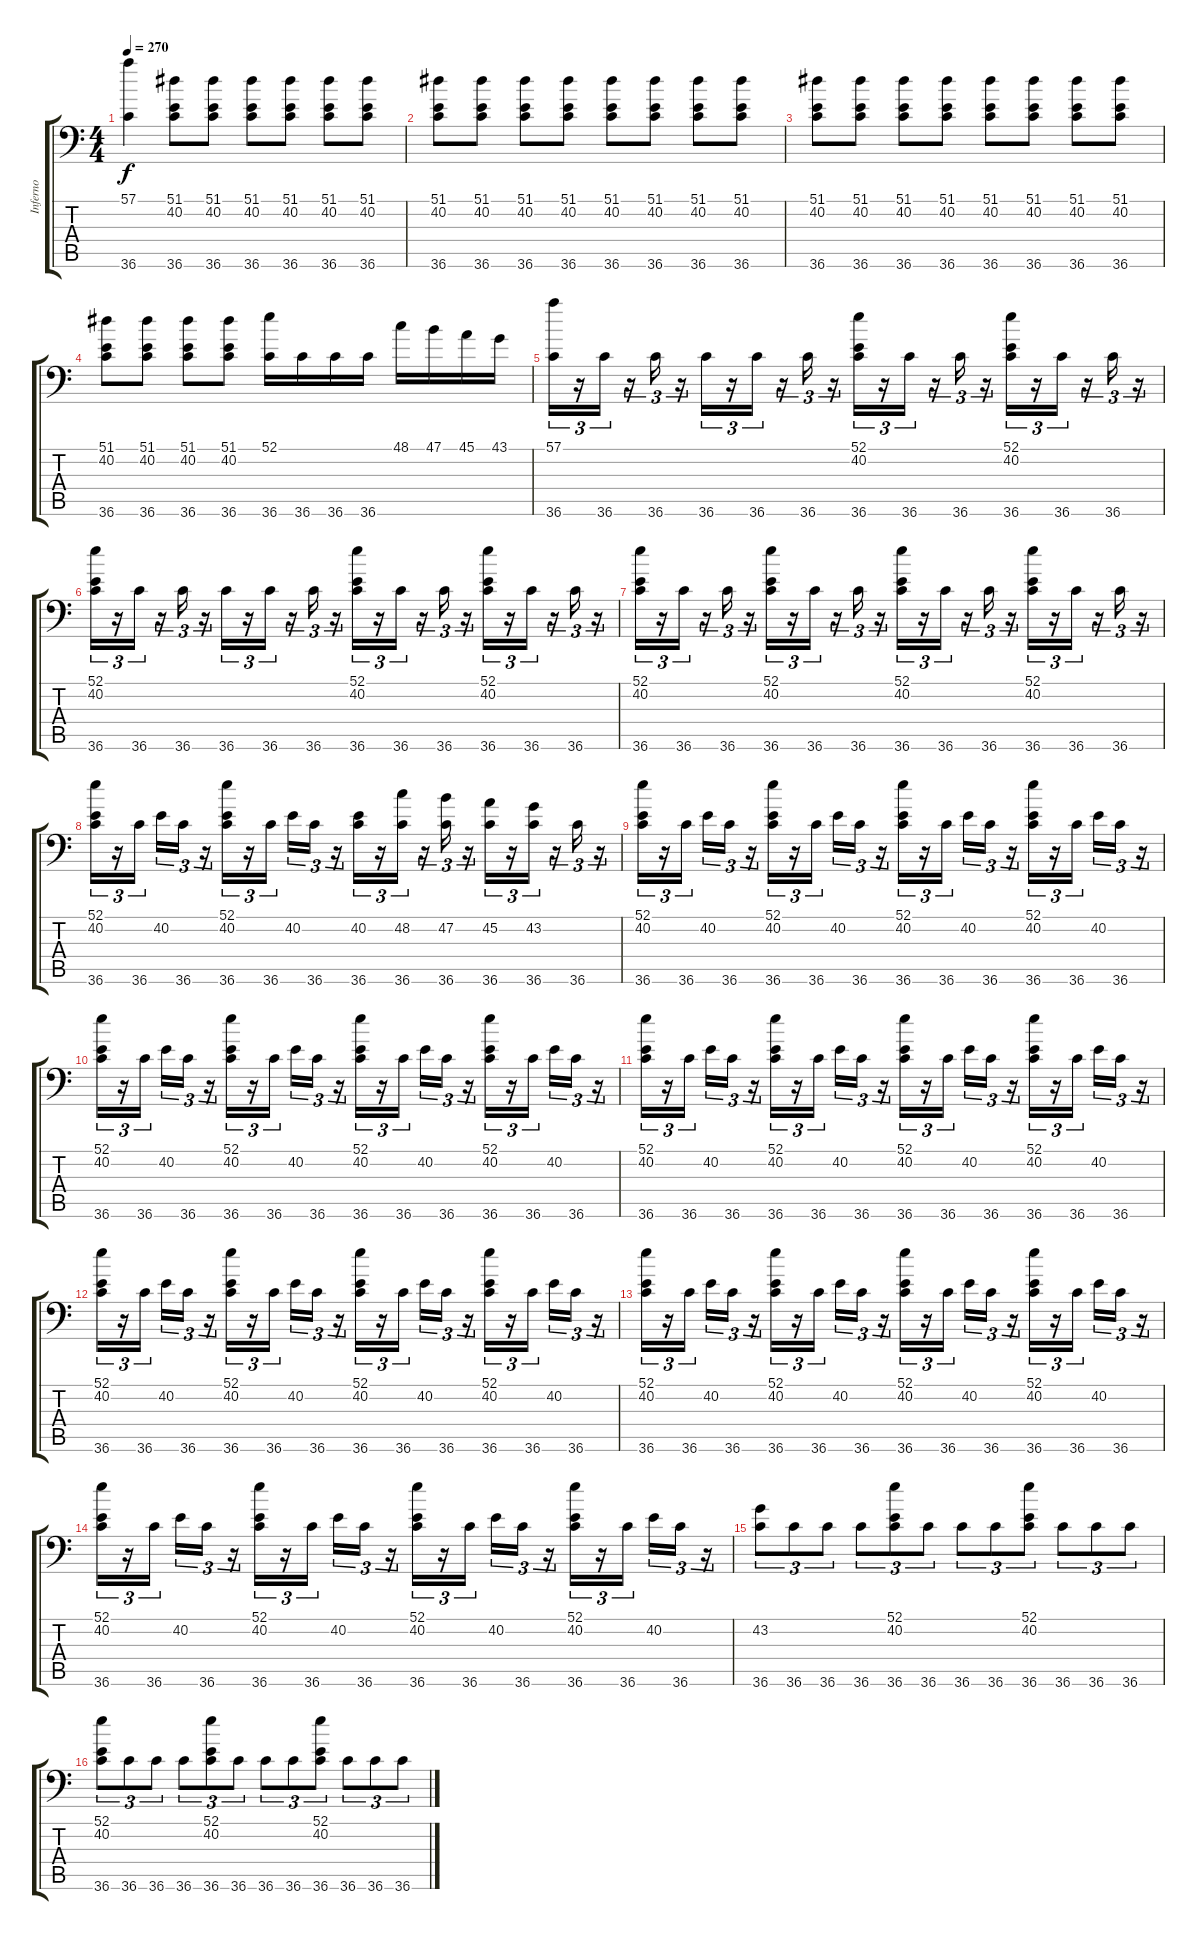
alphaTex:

\track ("Inferno" "Inferno") {instrument acousticgrandpiano}
\staff {score tabs}
\tuning (C-1 C-1 C-1 C-1 C-1 C-1) {hide}
\ts (4 4)
\tempo 270
\clef f4
\ks c
(57.1 36.6).4{dy f} (51.1 40.2 36.6).8 (51.1 40.2 36.6).8 (51.1 40.2 36.6).8 (51.1 40.2 36.6).8 (51.1 40.2 36.6).8 (51.1 40.2 36.6).8 |
(51.1 40.2 36.6).8 (51.1 40.2 36.6).8 (51.1 40.2 36.6).8 (51.1 40.2 36.6).8 (51.1 40.2 36.6).8 (51.1 40.2 36.6).8 (51.1 40.2 36.6).8 (51.1 40.2 36.6).8 |
(51.1 40.2 36.6).8 (51.1 40.2 36.6).8 (51.1 40.2 36.6).8 (51.1 40.2 36.6).8 (51.1 40.2 36.6).8 (51.1 40.2 36.6).8 (51.1 40.2 36.6).8 (51.1 40.2 36.6).8 |
(51.1 40.2 36.6).8 (51.1 40.2 36.6).8 (51.1 40.2 36.6).8 (51.1 40.2 36.6).8 (52.1 36.6).16 36.6.16 36.6.16 36.6.16 48.1.16 47.1.16 45.1.16 43.1.16 |
(57.1 36.6).16{tu (3 2)} r.16{tu (3 2)} 36.6.16{tu (3 2)} r.16{tu (3 2)} 36.6.16{tu (3 2)} r.16{tu (3 2)} 36.6.16{tu (3 2)} r.16{tu (3 2)} 36.6.16{tu (3 2)} r.16{tu (3 2)} 36.6.16{tu (3 2)} r.16{tu (3 2)} (52.1 40.2 36.6).16{tu (3 2)} r.16{tu (3 2)} 36.6.16{tu (3 2)} r.16{tu (3 2)} 36.6.16{tu (3 2)} r.16{tu (3 2)} (52.1 40.2 36.6).16{tu (3 2)} r.16{tu (3 2)} 36.6.16{tu (3 2)} r.16{tu (3 2)} 36.6.16{tu (3 2)} r.16{tu (3 2)} |
(52.1 40.2 36.6).16{tu (3 2)} r.16{tu (3 2)} 36.6.16{tu (3 2)} r.16{tu (3 2)} 36.6.16{tu (3 2)} r.16{tu (3 2)} 36.6.16{tu (3 2)} r.16{tu (3 2)} 36.6.16{tu (3 2)} r.16{tu (3 2)} 36.6.16{tu (3 2)} r.16{tu (3 2)} (52.1 40.2 36.6).16{tu (3 2)} r.16{tu (3 2)} 36.6.16{tu (3 2)} r.16{tu (3 2)} 36.6.16{tu (3 2)} r.16{tu (3 2)} (52.1 40.2 36.6).16{tu (3 2)} r.16{tu (3 2)} 36.6.16{tu (3 2)} r.16{tu (3 2)} 36.6.16{tu (3 2)} r.16{tu (3 2)} |
(52.1 40.2 36.6).16{tu (3 2)} r.16{tu (3 2)} 36.6.16{tu (3 2)} r.16{tu (3 2)} 36.6.16{tu (3 2)} r.16{tu (3 2)} (52.1 40.2 36.6).16{tu (3 2)} r.16{tu (3 2)} 36.6.16{tu (3 2)} r.16{tu (3 2)} 36.6.16{tu (3 2)} r.16{tu (3 2)} (52.1 40.2 36.6).16{tu (3 2)} r.16{tu (3 2)} 36.6.16{tu (3 2)} r.16{tu (3 2)} 36.6.16{tu (3 2)} r.16{tu (3 2)} (52.1 40.2 36.6).16{tu (3 2)} r.16{tu (3 2)} 36.6.16{tu (3 2)} r.16{tu (3 2)} 36.6.16{tu (3 2)} r.16{tu (3 2)} |
(52.1 40.2 36.6).16{tu (3 2)} r.16{tu (3 2)} 36.6.16{tu (3 2)} 40.2.16{tu (3 2)} 36.6.16{tu (3 2)} r.16{tu (3 2)} (52.1 40.2 36.6).16{tu (3 2)} r.16{tu (3 2)} 36.6.16{tu (3 2)} 40.2.16{tu (3 2)} 36.6.16{tu (3 2)} r.16{tu (3 2)} (40.2 36.6).16{tu (3 2)} r.16{tu (3 2)} (48.2 36.6).16{tu (3 2)} r.16{tu (3 2)} (47.2 36.6).16{tu (3 2)} r.16{tu (3 2)} (45.2 36.6).16{tu (3 2)} r.16{tu (3 2)} (43.2 36.6).16{tu (3 2)} r.16{tu (3 2)} 36.6.16{tu (3 2)} r.16{tu (3 2)} |
(52.1 40.2 36.6).16{tu (3 2)} r.16{tu (3 2)} 36.6.16{tu (3 2)} 40.2.16{tu (3 2)} 36.6.16{tu (3 2)} r.16{tu (3 2)} (52.1 40.2 36.6).16{tu (3 2)} r.16{tu (3 2)} 36.6.16{tu (3 2)} 40.2.16{tu (3 2)} 36.6.16{tu (3 2)} r.16{tu (3 2)} (52.1 40.2 36.6).16{tu (3 2)} r.16{tu (3 2)} 36.6.16{tu (3 2)} 40.2.16{tu (3 2)} 36.6.16{tu (3 2)} r.16{tu (3 2)} (52.1 40.2 36.6).16{tu (3 2)} r.16{tu (3 2)} 36.6.16{tu (3 2)} 40.2.16{tu (3 2)} 36.6.16{tu (3 2)} r.16{tu (3 2)} |
(52.1 40.2 36.6).16{tu (3 2)} r.16{tu (3 2)} 36.6.16{tu (3 2)} 40.2.16{tu (3 2)} 36.6.16{tu (3 2)} r.16{tu (3 2)} (52.1 40.2 36.6).16{tu (3 2)} r.16{tu (3 2)} 36.6.16{tu (3 2)} 40.2.16{tu (3 2)} 36.6.16{tu (3 2)} r.16{tu (3 2)} (52.1 40.2 36.6).16{tu (3 2)} r.16{tu (3 2)} 36.6.16{tu (3 2)} 40.2.16{tu (3 2)} 36.6.16{tu (3 2)} r.16{tu (3 2)} (52.1 40.2 36.6).16{tu (3 2)} r.16{tu (3 2)} 36.6.16{tu (3 2)} 40.2.16{tu (3 2)} 36.6.16{tu (3 2)} r.16{tu (3 2)} |
(52.1 40.2 36.6).16{tu (3 2)} r.16{tu (3 2)} 36.6.16{tu (3 2)} 40.2.16{tu (3 2)} 36.6.16{tu (3 2)} r.16{tu (3 2)} (52.1 40.2 36.6).16{tu (3 2)} r.16{tu (3 2)} 36.6.16{tu (3 2)} 40.2.16{tu (3 2)} 36.6.16{tu (3 2)} r.16{tu (3 2)} (52.1 40.2 36.6).16{tu (3 2)} r.16{tu (3 2)} 36.6.16{tu (3 2)} 40.2.16{tu (3 2)} 36.6.16{tu (3 2)} r.16{tu (3 2)} (52.1 40.2 36.6).16{tu (3 2)} r.16{tu (3 2)} 36.6.16{tu (3 2)} 40.2.16{tu (3 2)} 36.6.16{tu (3 2)} r.16{tu (3 2)} |
(52.1 40.2 36.6).16{tu (3 2)} r.16{tu (3 2)} 36.6.16{tu (3 2)} 40.2.16{tu (3 2)} 36.6.16{tu (3 2)} r.16{tu (3 2)} (52.1 40.2 36.6).16{tu (3 2)} r.16{tu (3 2)} 36.6.16{tu (3 2)} 40.2.16{tu (3 2)} 36.6.16{tu (3 2)} r.16{tu (3 2)} (52.1 40.2 36.6).16{tu (3 2)} r.16{tu (3 2)} 36.6.16{tu (3 2)} 40.2.16{tu (3 2)} 36.6.16{tu (3 2)} r.16{tu (3 2)} (52.1 40.2 36.6).16{tu (3 2)} r.16{tu (3 2)} 36.6.16{tu (3 2)} 40.2.16{tu (3 2)} 36.6.16{tu (3 2)} r.16{tu (3 2)} |
(52.1 40.2 36.6).16{tu (3 2)} r.16{tu (3 2)} 36.6.16{tu (3 2)} 40.2.16{tu (3 2)} 36.6.16{tu (3 2)} r.16{tu (3 2)} (52.1 40.2 36.6).16{tu (3 2)} r.16{tu (3 2)} 36.6.16{tu (3 2)} 40.2.16{tu (3 2)} 36.6.16{tu (3 2)} r.16{tu (3 2)} (52.1 40.2 36.6).16{tu (3 2)} r.16{tu (3 2)} 36.6.16{tu (3 2)} 40.2.16{tu (3 2)} 36.6.16{tu (3 2)} r.16{tu (3 2)} (52.1 40.2 36.6).16{tu (3 2)} r.16{tu (3 2)} 36.6.16{tu (3 2)} 40.2.16{tu (3 2)} 36.6.16{tu (3 2)} r.16{tu (3 2)} |
(52.1 40.2 36.6).16{tu (3 2)} r.16{tu (3 2)} 36.6.16{tu (3 2)} 40.2.16{tu (3 2)} 36.6.16{tu (3 2)} r.16{tu (3 2)} (52.1 40.2 36.6).16{tu (3 2)} r.16{tu (3 2)} 36.6.16{tu (3 2)} 40.2.16{tu (3 2)} 36.6.16{tu (3 2)} r.16{tu (3 2)} (52.1 40.2 36.6).16{tu (3 2)} r.16{tu (3 2)} 36.6.16{tu (3 2)} 40.2.16{tu (3 2)} 36.6.16{tu (3 2)} r.16{tu (3 2)} (52.1 40.2 36.6).16{tu (3 2)} r.16{tu (3 2)} 36.6.16{tu (3 2)} 40.2.16{tu (3 2)} 36.6.16{tu (3 2)} r.16{tu (3 2)} |
(43.2 36.6).8{tu (3 2)} 36.6.8{tu (3 2)} 36.6.8{tu (3 2)} 36.6.8{tu (3 2)} (52.1 40.2 36.6).8{tu (3 2)} 36.6.8{tu (3 2)} 36.6.8{tu (3 2)} 36.6.8{tu (3 2)} (52.1 40.2 36.6).8{tu (3 2)} 36.6.8{tu (3 2)} 36.6.8{tu (3 2)} 36.6.8{tu (3 2)} |
(52.1 40.2 36.6).8{tu (3 2)} 36.6.8{tu (3 2)} 36.6.8{tu (3 2)} 36.6.8{tu (3 2)} (52.1 40.2 36.6).8{tu (3 2)} 36.6.8{tu (3 2)} 36.6.8{tu (3 2)} 36.6.8{tu (3 2)} (52.1 40.2 36.6).8{tu (3 2)} 36.6.8{tu (3 2)} 36.6.8{tu (3 2)} 36.6.8{tu (3 2)}
